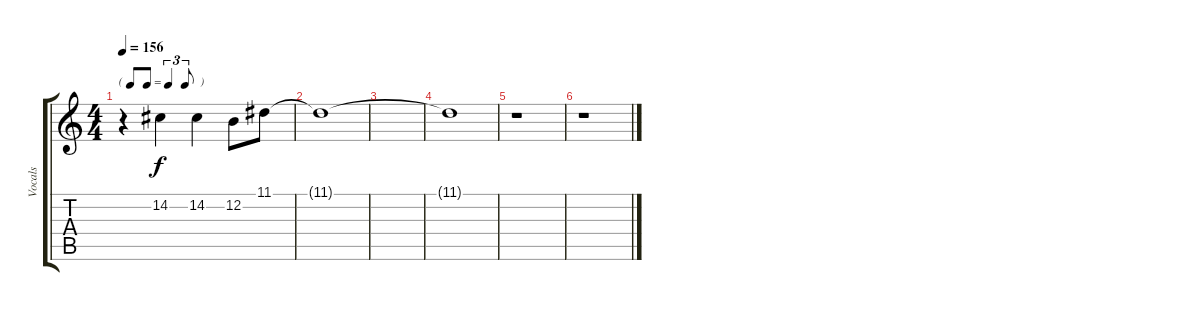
\track ("Vocals" "Vocals") {instrument acousticgrandpiano}
\staff {score tabs}
\tuning (E4 B3 G3 D3 A2 E2) {hide}
\ts (4 4)
\tf triplet8th
\tempo 156
\clef g2
\ks c
r.4{dy f} 14.2.4 14.2.4 12.2.8 11.1.8 |
11.1{t}.1 |
|
11.1{t}.1 |
r.1 |
r.1
